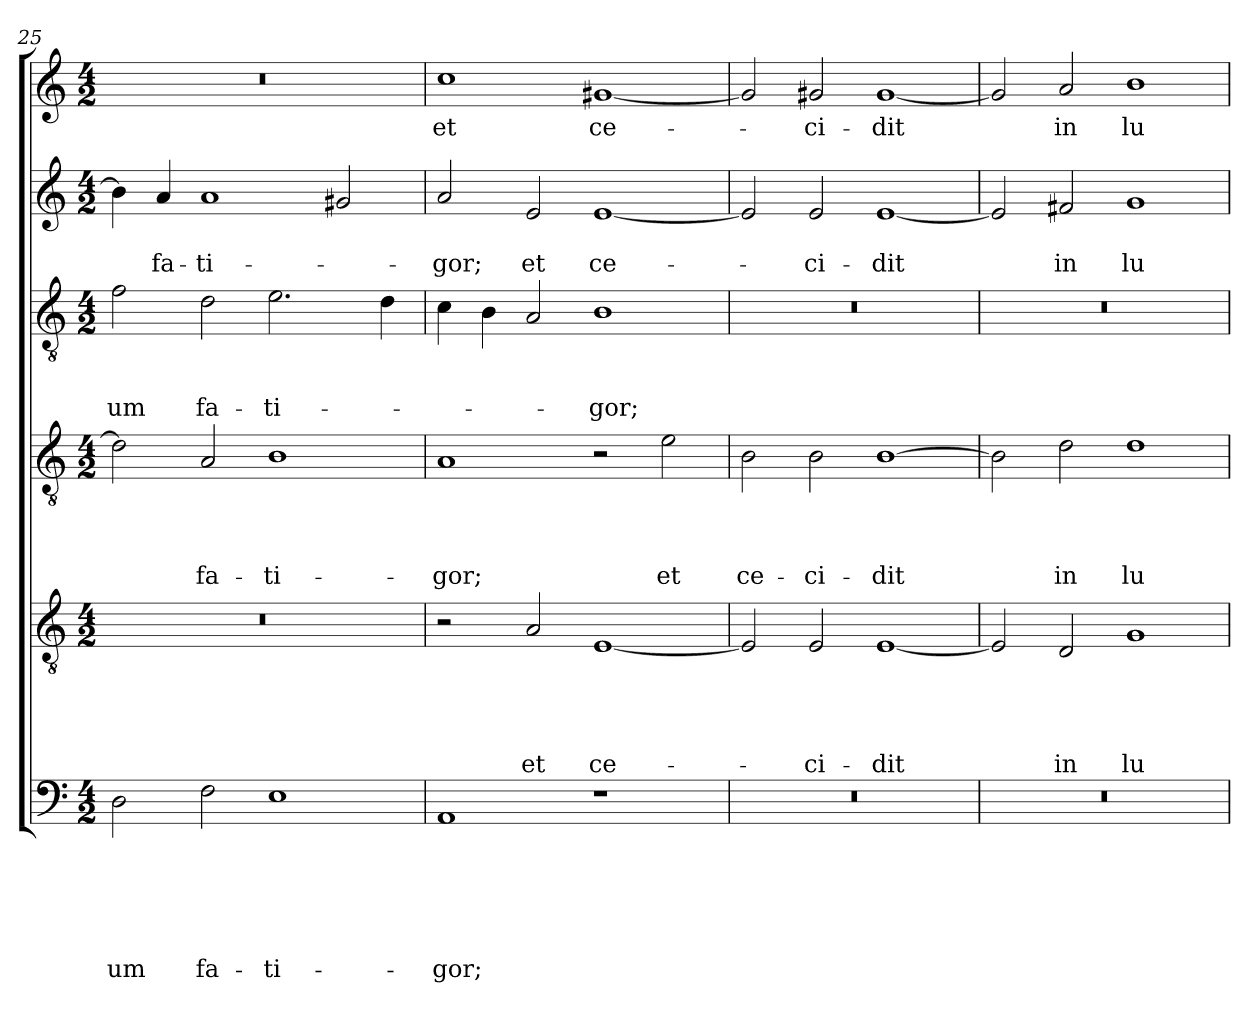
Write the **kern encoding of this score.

**kern	**text	**text	**text	**text	**text	**text	**kern	**text	**text	**text	**text	**text	**kern	**text	**text	**text	**text	**kern	**text	**text	**text	**kern	**text	**text	**kern	**text
*part6	*part6	*part6	*part6	*part6	*part6	*part6	*part5	*part5	*part5	*part5	*part5	*part5	*part4	*part4	*part4	*part4	*part4	*part3	*part3	*part3	*part3	*part2	*part2	*part2	*part1	*part1
*staff6	*staff6	*staff6	*staff6	*staff6	*staff6	*staff6	*staff5	*staff5	*staff5	*staff5	*staff5	*staff5	*staff4	*staff4	*staff4	*staff4	*staff4	*staff3	*staff3	*staff3	*staff3	*staff2	*staff2	*staff2	*staff1	*staff1
*clefF4	*	*	*	*	*	*	*clefGv2	*	*	*	*	*	*clefGv2	*	*	*	*	*clefGv2	*	*	*	*clefG2	*	*	*clefG2	*
*k[]	*	*	*	*	*	*	*k[]	*	*	*	*	*	*k[]	*	*	*	*	*k[]	*	*	*	*k[]	*	*	*k[]	*
*C:	*	*	*	*	*	*	*C:	*	*	*	*	*	*C:	*	*	*	*	*C:	*	*	*	*C:	*	*	*C:	*
*M4/2	*	*	*	*	*	*	*M4/2	*	*	*	*	*	*M4/2	*	*	*	*	*M4/2	*	*	*	*M4/2	*	*	*M4/2	*
=25	=25	=25	=25	=25	=25	=25	=25	=25	=25	=25	=25	=25	=25	=25	=25	=25	=25	=25	=25	=25	=25	=25	=25	=25	=25	=25
!	!	!	!	!	!	!LO:LY:b	!	!	!	!	!	!	!	!	!	!	!	!	!	!	!LO:LY:b	!	!	!	!	!
2D\	.	.	.	.	.	-um	0r	.	.	.	.	.	2d\]	.	.	.	.	2f\	.	.	-um	4b-\]	.	.	0r	.
!	!	!	!	!	!	!	!	!	!	!	!	!	!	!	!	!	!	!	!	!	!	!	!	!LO:LY:b	!	!
.	.	.	.	.	.	.	.	.	.	.	.	.	.	.	.	.	.	.	.	.	.	4a/	.	fa-	.	.
!	!	!	!	!	!	!LO:LY:b	!	!	!	!	!	!	!	!	!	!	!LO:LY:b	!	!	!	!LO:LY:b	!	!	!LO:LY:b	!	!
2F\	.	.	.	.	.	fa-	.	.	.	.	.	.	2A/	.	.	.	fa-	2d\	.	.	fa-	1a	.	-ti-	.	.
!	!	!	!	!	!	!LO:LY:b	!	!	!	!	!	!	!	!	!	!	!LO:LY:b	!	!	!	!LO:LY:b	!	!	!	!	!
1E	.	.	.	.	.	-ti-	.	.	.	.	.	.	1B	.	.	.	-ti-	2.e\	.	.	-ti-	.	.	.	.	.
.	.	.	.	.	.	.	.	.	.	.	.	.	.	.	.	.	.	.	.	.	.	2g#X/	.	.	.	.
.	.	.	.	.	.	.	.	.	.	.	.	.	.	.	.	.	.	4d\	.	.	.	.	.	.	.	.
!!LO:LB:g=z
=26	=26	=26	=26	=26	=26	=26	=26	=26	=26	=26	=26	=26	=26	=26	=26	=26	=26	=26	=26	=26	=26	=26	=26	=26	=26	=26
!	!	!	!	!	!	!LO:LY:b	!	!	!	!	!	!	!	!	!	!	!LO:LY:b	!	!	!	!	!	!	!LO:LY:b	!	!LO:LY:b
1AA	.	.	.	.	.	-gor;	2r	.	.	.	.	.	1A	.	.	.	-gor;	4c\	.	.	.	2a/	.	-gor;	1cc	et
.	.	.	.	.	.	.	.	.	.	.	.	.	.	.	.	.	.	4B\	.	.	.	.	.	.	.	.
!	!	!	!	!	!	!	!	!	!	!	!	!LO:LY:b	!	!	!	!	!	!	!	!	!	!	!	!LO:LY:b	!	!
.	.	.	.	.	.	.	2A/	.	.	.	.	et	.	.	.	.	.	2A/	.	.	.	2e/	.	et	.	.
!	!	!	!	!	!	!	!	!	!	!	!	!LO:LY:b	!	!	!	!	!	!	!	!	!LO:LY:b	!	!	!LO:LY:b	!	!LO:LY:b
1r	.	.	.	.	.	.	[1E	.	.	.	.	ce-	2r	.	.	.	.	1B	.	.	-gor;	[1e	.	ce-	[1g#X	ce-
!	!	!	!	!	!	!	!	!	!	!	!	!	!	!	!	!	!LO:LY:b	!	!	!	!	!	!	!	!	!
.	.	.	.	.	.	.	.	.	.	.	.	.	2e\	.	.	.	et	.	.	.	.	.	.	.	.	.
=27	=27	=27	=27	=27	=27	=27	=27	=27	=27	=27	=27	=27	=27	=27	=27	=27	=27	=27	=27	=27	=27	=27	=27	=27	=27	=27
!	!	!	!	!	!	!	!	!	!	!	!	!	!	!	!	!	!LO:LY:b	!	!	!	!	!	!	!	!	!
0r	.	.	.	.	.	.	2E/]	.	.	.	.	.	2B\	.	.	.	ce-	0r	.	.	.	2e/]	.	.	2g#/]	.
!	!	!	!	!	!	!	!	!	!	!	!	!LO:LY:b	!	!	!	!	!LO:LY:b	!	!	!	!	!	!	!LO:LY:b	!	!LO:LY:b
.	.	.	.	.	.	.	2E/	.	.	.	.	-ci-	2B\	.	.	.	-ci-	.	.	.	.	2e/	.	-ci-	2g#X/	-ci-
!	!	!	!	!	!	!	!	!	!	!	!	!LO:LY:b	!	!	!	!	!LO:LY:b	!	!	!	!	!	!	!LO:LY:b	!	!LO:LY:b
.	.	.	.	.	.	.	[1E	.	.	.	.	-dit	[1B	.	.	.	-dit	.	.	.	.	[1e	.	-dit	[1g#	-dit
=28	=28	=28	=28	=28	=28	=28	=28	=28	=28	=28	=28	=28	=28	=28	=28	=28	=28	=28	=28	=28	=28	=28	=28	=28	=28	=28
0r	.	.	.	.	.	.	2E/]	.	.	.	.	.	2B\]	.	.	.	.	0r	.	.	.	2e/]	.	.	2g#/]	.
!	!	!	!	!	!	!	!	!	!	!	!	!LO:LY:b	!	!	!	!	!LO:LY:b	!	!	!	!	!	!	!LO:LY:b	!	!LO:LY:b
.	.	.	.	.	.	.	2D/	.	.	.	.	in	2d\	.	.	.	in	.	.	.	.	2f#X/	.	in	2a/	in
!	!	!	!	!	!	!	!	!	!	!	!	!LO:LY:b	!	!	!	!	!LO:LY:b	!	!	!	!	!	!	!LO:LY:b	!	!LO:LY:b
.	.	.	.	.	.	.	1G	.	.	.	.	lu-	1d	.	.	.	lu-	.	.	.	.	1g	.	lu-	1b	lu-
=	=	=	=	=	=	=	=	=	=	=	=	=	=	=	=	=	=	=	=	=	=	=	=	=	=	=
*-	*-	*-	*-	*-	*-	*-	*-	*-	*-	*-	*-	*-	*-	*-	*-	*-	*-	*-	*-	*-	*-	*-	*-	*-	*-	*-
